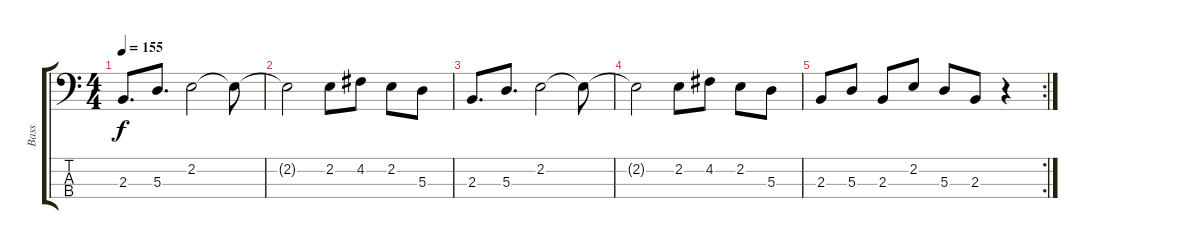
\track ("Bass" "Bass") {instrument electricbassfinger}
\staff {score tabs}
\tuning (G2 D2 A1 E1) {hide}
\ts (4 4)
\tempo 155
\clef f4
\ks c
2.3.8{d dy f} 5.3.8{d} 2.2.2 2.2{t}.8 |
2.2{t}.2 2.2.8 4.2.8 2.2.8 5.3.8 |
2.3.8{d} 5.3.8{d} 2.2.2 2.2{t}.8 |
2.2{t}.2 2.2.8 4.2.8 2.2.8 5.3.8 |
\rc 2
2.3.8 5.3.8 2.3.8 2.2.8 5.3.8 2.3.8 r.4
